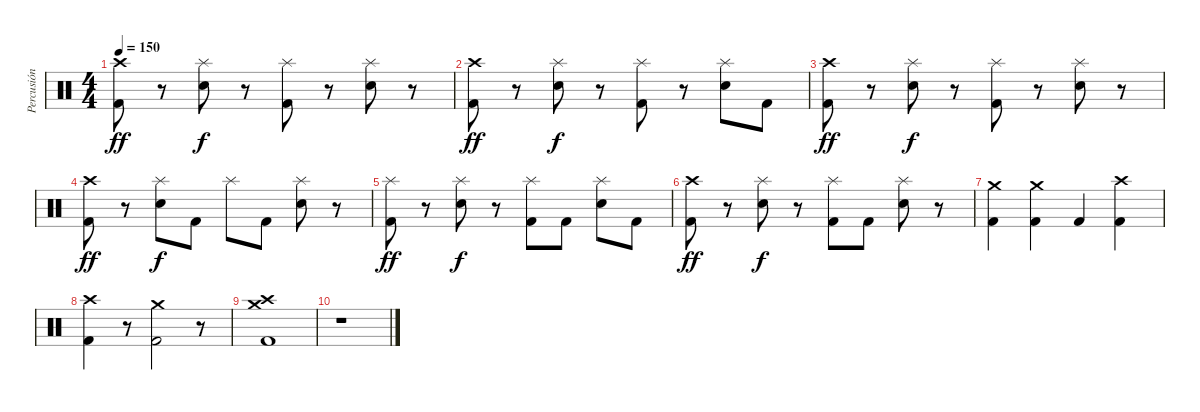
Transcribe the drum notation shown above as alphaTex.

\track ("Percusión" "Percusión") {instrument percussion}
\staff {score}
\articulation defaults
\ts (4 4)
\tempo 150
\clef neutral
\ks c
("Crash high (hit)" "Kick (hit) 2").8{dy ff} r.8 ("Splash (hit)" "Snare (hit) 2").8{dy f} r.8 ("Splash (hit)" "Kick (hit) 2").8 r.8 ("Splash (hit)" "Snare (hit) 2").8 r.8 |
("Crash high (hit)" "Kick (hit) 2").8{dy ff} r.8 ("Splash (hit)" "Snare (hit) 2").8{dy f} r.8 ("Splash (hit)" "Kick (hit) 2").8 r.8 ("Splash (hit)" "Snare (hit) 2").8 "Kick (hit) 2".8 |
("Crash high (hit)" "Kick (hit) 2").8{dy ff} r.8 ("Splash (hit)" "Snare (hit) 2").8{dy f} r.8 ("Splash (hit)" "Kick (hit) 2").8 r.8 ("Splash (hit)" "Snare (hit) 2").8 r.8 |
("Crash high (hit)" "Kick (hit) 2").8{dy ff} r.8 ("Splash (hit)" "Snare (hit) 2").8{dy f} "Kick (hit) 2".8 "Splash (hit)".8 "Kick (hit) 2".8 ("Splash (hit)" "Snare (hit) 2").8 r.8 |
("Splash (hit)" "Kick (hit) 2").8{dy ff} r.8 ("Splash (hit)" "Snare (hit) 2").8{dy f} r.8 ("Splash (hit)" "Kick (hit) 2").8 "Kick (hit) 2".8 ("Splash (hit)" "Snare (hit) 2").8 "Kick (hit) 2".8 |
("Crash high (hit)" "Kick (hit) 2").8{dy ff} r.8 ("Splash (hit)" "Snare (hit) 2").8{dy f} r.8 ("Splash (hit)" "Kick (hit) 2").8 "Kick (hit) 2".8 ("Splash (hit)" "Snare (hit) 2").8 r.8 |
("Crash medium (hit)" "Kick (hit) 2").4 ("Crash medium (hit)" "Kick (hit) 2").4 "Kick (hit) 2".4 ("Crash high (hit)" "Kick (hit) 2").4 |
("Crash high (hit)" "Kick (hit) 2").4 r.8 ("Crash medium (hit)" "Kick (hit) 2").2 r.8 |
("Crash medium (hit)" "Crash high (hit)" "Kick (hit) 2").1 |
r.1
